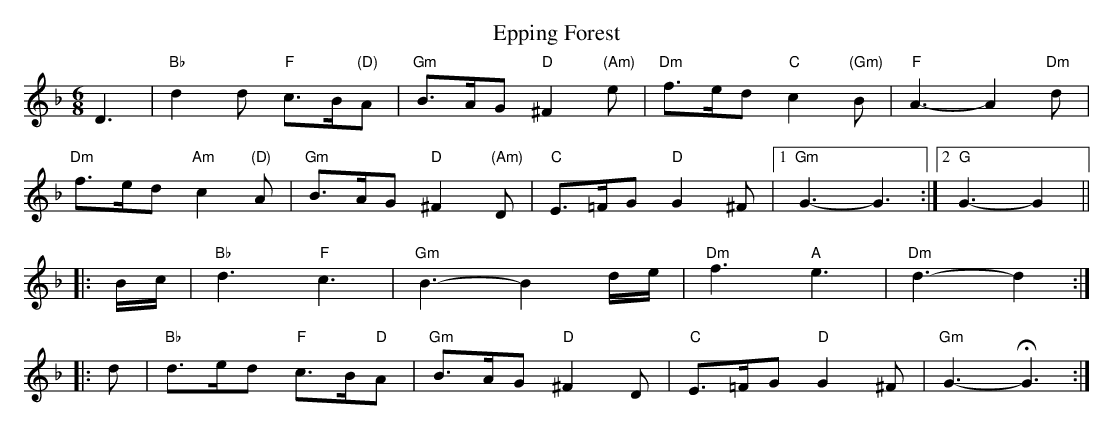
X:1
T:Epping Forest
M:6/8
L:1/8
K:F
D3 | "Bb" d2 d "F"c>B"(D)"A | "Gm" B>AG "D" ^F2 "(Am)"e | "Dm" f>ed "C" c2 "(Gm)"B | "F"A3-A2 "Dm" d |
"Dm" f>ed "Am" c2 "(D)" A | "Gm" B>AG "D" ^F2 "(Am)"D | "C" E>=FG "D" G2 ^F | [1 "Gm" G3-G3 :| [2 "G" G3-G2 ||
|: B/c/ | "Bb" d3 "F" c3 | "Gm" B3 - B2 d/e/ | "Dm" f3 "A" e3 | "Dm" d3 - d2 :|
V:1
|: d | "Bb" d>ed "F" c>B"D"A | "Gm" B>AG "D" ^F2 D | "C" E>=FG "D" G2 ^F | "Gm" G3-HG3 :|
